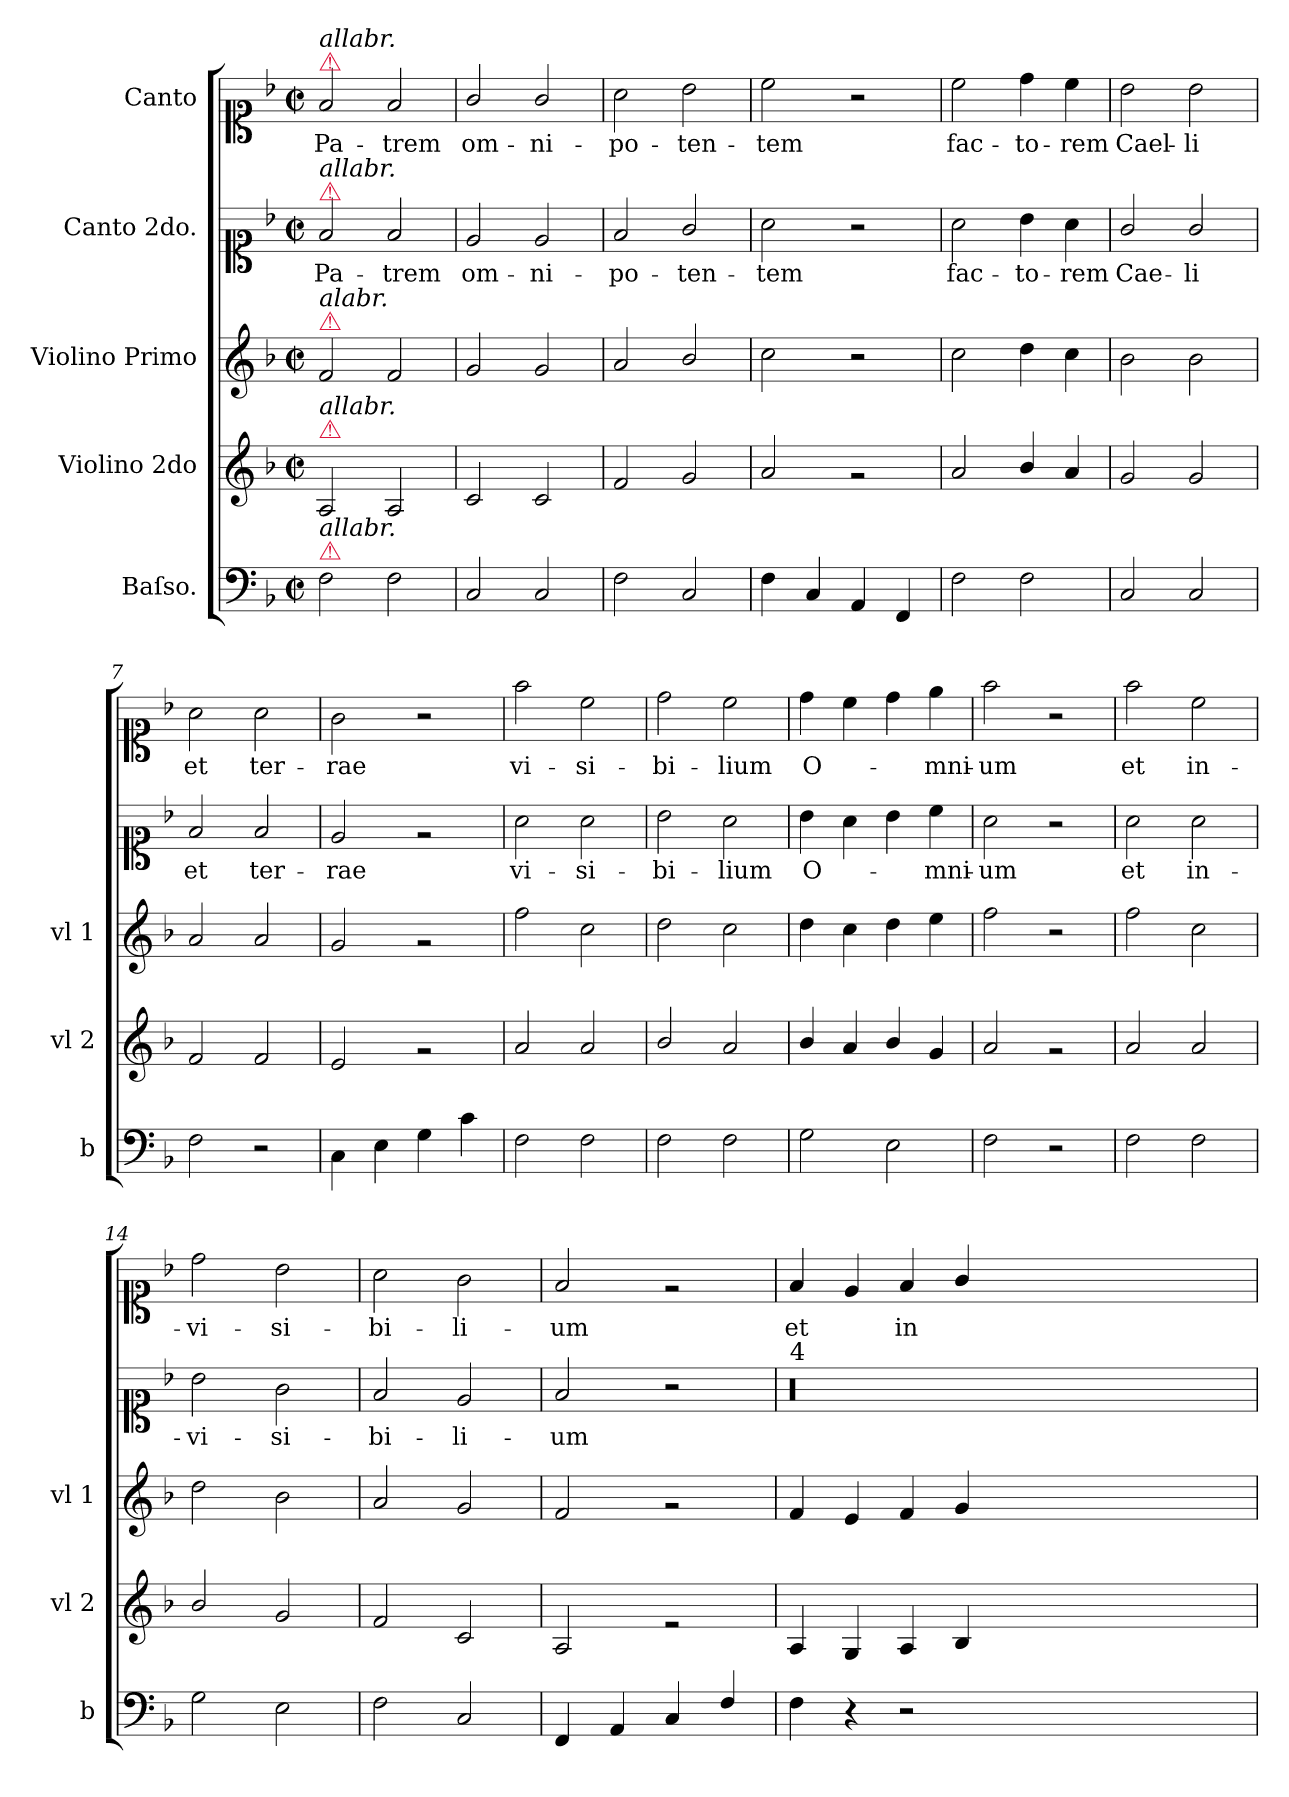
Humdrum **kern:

**kern	**kern	**kern	**kern	**text	**kern	**text
*part5	*part4	*part3	*part2	*part2	*part1	*part1
*staff5	*staff4	*staff3	*staff2	*staff2	*staff1	*staff1
*I"Baſso.	*I"Violino 2do	*I"Violino Primo	*I"Canto 2do.	*	*I"Canto	*
*I'b	*I'vl 2	*I'vl 1	*	*	*	*
*clefF4	*clefG2	*clefG2	*clefC1	*	*clefC1	*
*k[b-]	*k[b-]	*k[b-]	*k[b-]	*	*k[b-]	*
*F:	*F:	*F:	*F:	*	*F:	*
*M2/2	*M2/2	*M2/2	*M2/2	*	*M2/2	*
*met(c|)	*met(c|)	*met(c|)	*met(c|)	*	*met(c|)	*
=1	=1	=1	=1	=1	=1	=1
!	!	!	!	!	!LO:TX:a:color=crimson:t=⚠	!
!	!	!	!	!	!LO:TX:a:i:t=allabr.	!
!	!	!	!LO:TX:a:color=crimson:t=⚠	!	!	!
!	!	!	!LO:TX:a:i:t=allabr.	!	!	!
!	!	!LO:TX:a:color=crimson:t=⚠	!	!	!	!
!	!	!LO:TX:a:i:t=alabr.	!	!	!	!
!	!LO:TX:a:color=crimson:t=⚠	!	!	!	!	!
!	!LO:TX:a:i:t=allabr.	!	!	!	!	!
!LO:TX:a:color=crimson:t=⚠	!	!	!	!	!	!
!LO:TX:a:i:t=allabr.	!	!	!	!	!	!
2F\	2A/	2f/	2f/	Pa-	2f/	Pa-
2F\	2A/	2f/	2f/	-trem	2f/	-trem
=2	=2	=2	=2	=2	=2	=2
2C/	2c/	2g/	2e/	om-	2g/	om-
2C/	2c/	2g/	2e/	-ni-	2g/	-ni-
=3	=3	=3	=3	=3	=3	=3
2F\	2f/	2a/	2f/	-po-	2a\	-po-
2C/	2g/	2b-/	2g/	-ten-	2b-\	-ten-
=4	=4	=4	=4	=4	=4	=4
4F\	2a/	2cc\	2a\	-tem	2cc\	-tem
4C/	.	.	.	.	.	.
4AA/	2rg	2r	2r	.	2r	.
4FF/	.	.	.	.	.	.
=5	=5	=5	=5	=5	=5	=5
2F\	2a/	2cc\	2a\	fac-	2cc\	fac-
2F\	4b-/	4dd\	4b-\	-to-	4dd\	-to-
.	4a/	4cc\	4a\	-rem	4cc\	-rem
=6	=6	=6	=6	=6	=6	=6
2C/	2g/	2b-\	2g/	Cae-	2b-\	Cael-
2C/	2g/	2b-\	2g/	-li	2b-\	-li
=7	=7	=7	=7	=7	=7	=7
2F\	2f/	2a/	2f/	et	2a\	et
2r	2f/	2a/	2f/	ter-	2a\	ter-
=8	=8	=8	=8	=8	=8	=8
4C\	2e/	2g/	2e/	-rae	2g\	-rae
4E\	.	.	.	.	.	.
4G\	2rg	2rg	2re	.	2r	.
4c\	.	.	.	.	.	.
=9	=9	=9	=9	=9	=9	=9
2F\	2a/	2ff\	2a\	vi-	2ff\	vi-
2F\	2a/	2cc\	2a\	-si-	2cc\	-si-
=10	=10	=10	=10	=10	=10	=10
2F\	2b-/	2dd\	2b-\	-bi-	2dd\	-bi-
2F\	2a/	2cc\	2a\	-lium	2cc\	-lium
=11	=11	=11	=11	=11	=11	=11
2G\	4b-/	4dd\	4b-\	O-	4dd\	O-
.	4a/	4cc\	4a\	.	4cc\	.
2E\	4b-/	4dd\	4b-\	.	4dd\	.
.	4g/	4ee\	4cc\	-mni-	4ee\	-mni-
=12	=12	=12	=12	=12	=12	=12
2F\	2a/	2ff\	2a\	-um	2ff\	-um
2r	2rg	2r	2r	.	2r	.
=13	=13	=13	=13	=13	=13	=13
2F\	2a/	2ff\	2a\	et	2ff\	et
2F\	2a/	2cc\	2a\	in-	2cc\	in-
=14	=14	=14	=14	=14	=14	=14
2G\	2b-/	2dd\	2b-\	-vi-	2dd\	-vi-
2E\	2g/	2b-\	2g\	-si-	2b-\	-si-
=15	=15	=15	=15	=15	=15	=15
2F\	2f/	2a/	2f/	-bi-	2a\	-bi-
2C/	2c/	2g/	2e/	-li-	2g\	-li-
=16	=16	=16	=16	=16	=16	=16
4FF/	2A/	2f/	2f/	-um	2f/	-um
4AA/	.	.	.	.	.	.
4C/	2re	2rg	2r	.	2re	.
4F/	.	.	.	.	.	.
=17	=17	=17	=17	=17	=17	=17
!	!	!	!LO:TX:a:t=4	!	!	!
4F\	4A/	4f/	00r	.	4f/	et
4r	4G/	4e/	.	.	4e/	.
2r	4A/	4f/	.	.	4f/	in
.	4B-/	4g/	.	.	4g/	.
0.ryy	0.ryy	0.ryy	.	.	0.ryy	.
=	=	=	=	=	=	=
*-	*-	*-	*-	*-	*-	*-
